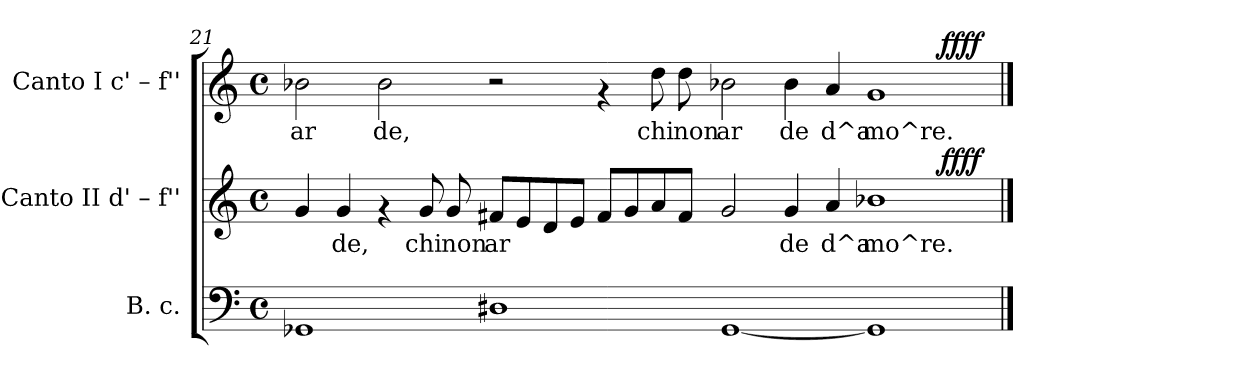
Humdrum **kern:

**kern	**kern	**text	**dynam	**kern	**text	**dynam
*part3	*part2	*part2	*part2	*part1	*part1	*part1
*staff3	*staff2	*staff2	*staff2	*staff1	*staff1	*staff1
*I"B. c.	*I"Canto II  d' – f''	*	*	*I"Canto I  c' – f''	*	*
!!LO:PB:g=z
*clefF4	*clefG2	*	*	*clefG2	*	*
*k[]	*k[]	*	*	*k[]	*	*
*C:	*C:	*	*	*C:	*	*
*M4/4	*M4/4	*	*	*M4/4	*	*
*met(c)	*met(c)	*	*	*met(c)	*	*
=21	=21	=21	=21	=21	=21	=21
!	!	!LO:LY:b:cj	!	!	!LO:LY:b:cj	!
*	*^	*	*	*^	*	*
1GG-	4g/	1ryy	--	.	2b-X\	1ryy	ar	.
!	!	!	!LO:LY:b:cj	!	!	!	!	!
.	4g/	.	-de,	.	.	.	.	.
!	!	!	!	!	!	!	!LO:LY:b:cj	!
.	4rf	.	.	.	2b-\	.	de,	.
!	!	!	!LO:LY:b:cj	!	!	!	!	!
.	8g/	.	chi	.	.	.	.	.
!	!	!	!LO:LY:b:cj	!	!	!	!	!
.	8g/	.	non	.	.	.	.	.
!	!	!	!LO:LY:b:cj	!	!	!	!	!
1D#	8f#X/L	1ryy	ar	.	2r	1ryy	.	.
!	!	!	!LO:LY:b:cj	!	!	!	!	!
.	8e/	.	.	.	.	.	.	.
!	!	!	!LO:LY:b:cj	!	!	!	!	!
.	8d/	.	.	.	.	.	.	.
!	!	!	!LO:LY:b:cj	!	!	!	!	!
.	8e/J	.	.	.	.	.	.	.
!	!	!	!LO:LY:b:cj	!	!	!	!	!
.	8f#/L	.	.	.	4rf	.	.	.
!	!	!	!LO:LY:b:cj	!	!	!	!	!
.	8g/	.	.	.	.	.	.	.
!	!	!	!LO:LY:b:cj	!	!	!	!LO:LY:b:cj	!
.	8a/	.	.	.	8dd\	.	chi	.
!	!	!	!LO:LY:b:cj	!	!	!	!LO:LY:b:cj	!
.	8f#/J	.	.	.	8dd\	.	non	.
!	!	!	!LO:LY:b:cj	!	!	!	!LO:LY:b:cj	!
[<1GG-	2g/	1ryy	.	.	2b-X\	1ryy	ar	.
!	!	!	!LO:LY:b:cj	!	!	!	!LO:LY:b:cj	!
.	4g/	.	de	.	4b-\	.	de	.
!	!	!	!LO:LY:b:cj	!	!	!	!LO:LY:b:cj	!
.	4a/	.	d^a	.	4a/	.	d^a	.
!	!	!	!LO:LY:b:cj	!	!	!	!LO:LY:b:cj	!
1GG-]	1b-X	2ryy	mo^re.	.	1g	2ryy	mo^re.	.
.	.	32ryy	.	.	.	32ryy	.	.
!	!	!	!	!LO:DY:b	!	!	!	!LO:DY:b
.	.	4...ryy	.	ffff	.	4...ryy	.	ffff
*	*v	*v	*	*	*	*	*	*
*	*	*	*	*v	*v	*	*
==	==	==	==	==	==	==
*-	*-	*-	*-	*-	*-	*-
